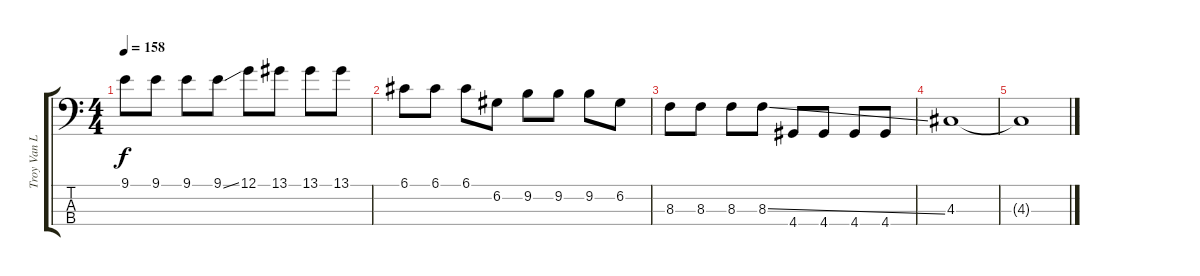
\track ("Troy Van Leeuwan  (Bass)" "Troy Van L") {instrument electricbassfinger}
\staff {score tabs}
\tuning (G2 D2 A1 E1) {hide}
\ts (4 4)
\tempo 158
\clef f4
\ks c
9.1.8{dy f} 9.1.8 9.1.8 9.1{ss}.8 12.1.8 13.1.8 13.1.8 13.1.8 |
6.1.8 6.1.8 6.1.8 6.2.8 9.2.8 9.2.8 9.2.8 6.2.8 |
8.3.8 8.3.8 8.3.8 8.3{ss}.8 4.4.8 4.4.8 4.4.8 4.4.8 |
4.3.1 |
4.3{t}.1
